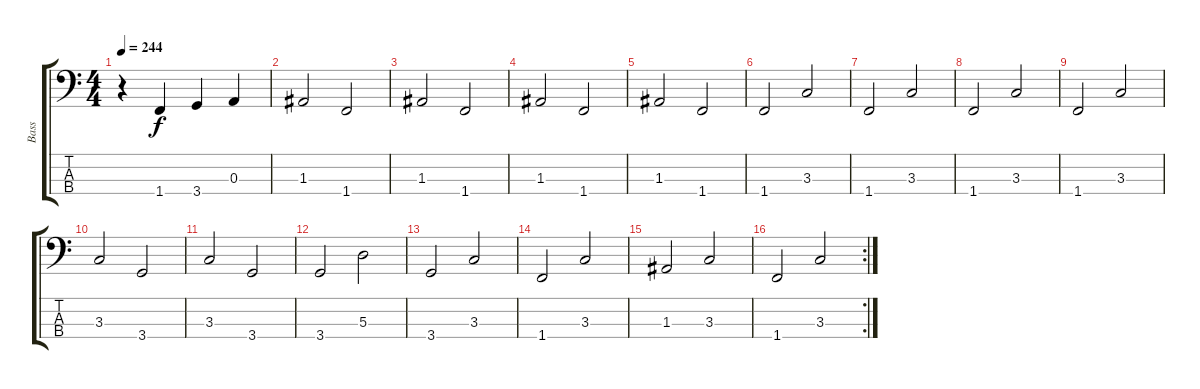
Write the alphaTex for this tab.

\track ("Bass" "Bass") {instrument electricbassfinger}
\staff {score tabs}
\tuning (G2 D2 A1 E1) {hide}
\ts (4 4)
\tempo 244
\clef f4
\ks c
r.4{dy f} 1.4.4 3.4.4 0.3.4 |
1.3.2 1.4.2 |
1.3.2 1.4.2 |
1.3.2 1.4.2 |
1.3.2 1.4.2 |
1.4.2 3.3.2 |
1.4.2 3.3.2 |
1.4.2 3.3.2 |
1.4.2 3.3.2 |
3.3.2 3.4.2 |
3.3.2 3.4.2 |
3.4.2 5.3.2 |
3.4.2 3.3.2 |
1.4.2 3.3.2 |
1.3.2 3.3.2 |
\rc 2
1.4.2 3.3.2
